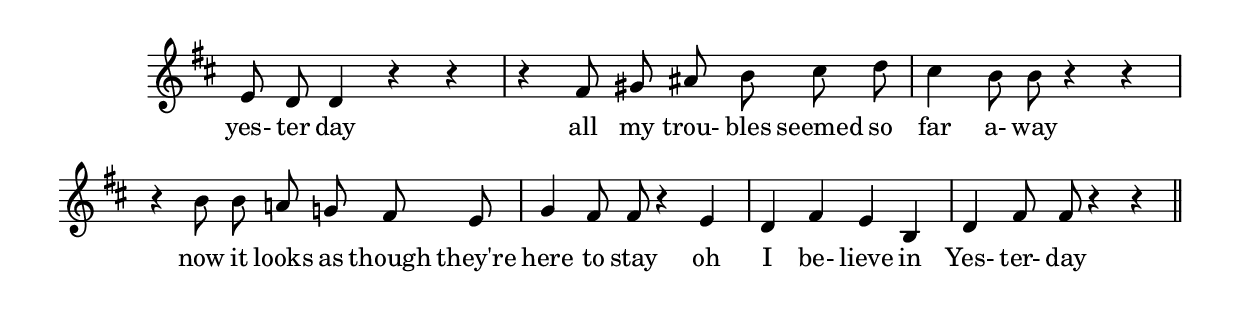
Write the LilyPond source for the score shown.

#(ly:set-option 'midi-extension "mid")
\version "2.12.3"
\include "english.ly"
\header{
title = ""
composer = ""
}
%{
                               *
1) |  RS S -- --  | -- GM P#D NS | N DD -- -- |
      yes-ter day      all my trou-bles seemed so far a- way

| -- DD Pm GR | m GG -- R- | S G R D | S GG - - ||
                                   * 
now it looks as though they're here to stay oh I be-lieve in  Yes-ter-day

 


%}
melody = {
\once \override Staff.TimeSignature #'stencil = ##f
\clef treble
\key c \major
\autoBeamOn
\cadenzaOn


 \bar "|"    d'8 c'8  c'4 r4 r4 \bar "|"  r4   e'8 fs'8   gs'8 a'8   b'8 c''8 \bar "|"   b'4   a'8 a'8 r4 r4 \bar "|"  \bar "|"  r4   a'8 a'8   g'8 f'8   e'8 d'8 \bar "|"   f'4   e'8 e'8 r4  d'4 \bar "|"   c'4  e'4  d'4  a4 \bar "|"   c'4   e'8 e'8 r4 r4 \bar "||"  
}


text = \lyricmode {
yes- ter day all my trou- bles seemed so far a- way now it looks as though they're here to stay oh I be- lieve in Yes- ter- day
}

\score{
\transpose c' d'
<<
\new Voice = "one" {
\melody
}
\new Lyrics \lyricsto "one" \text
>>
\layout {
\context {
\Score
\remove "Bar_number_engraver"
}
}
\midi {
\context {
\Score
tempoWholesPerMinute = #(ly:make-moment 200 4)
}
}
}